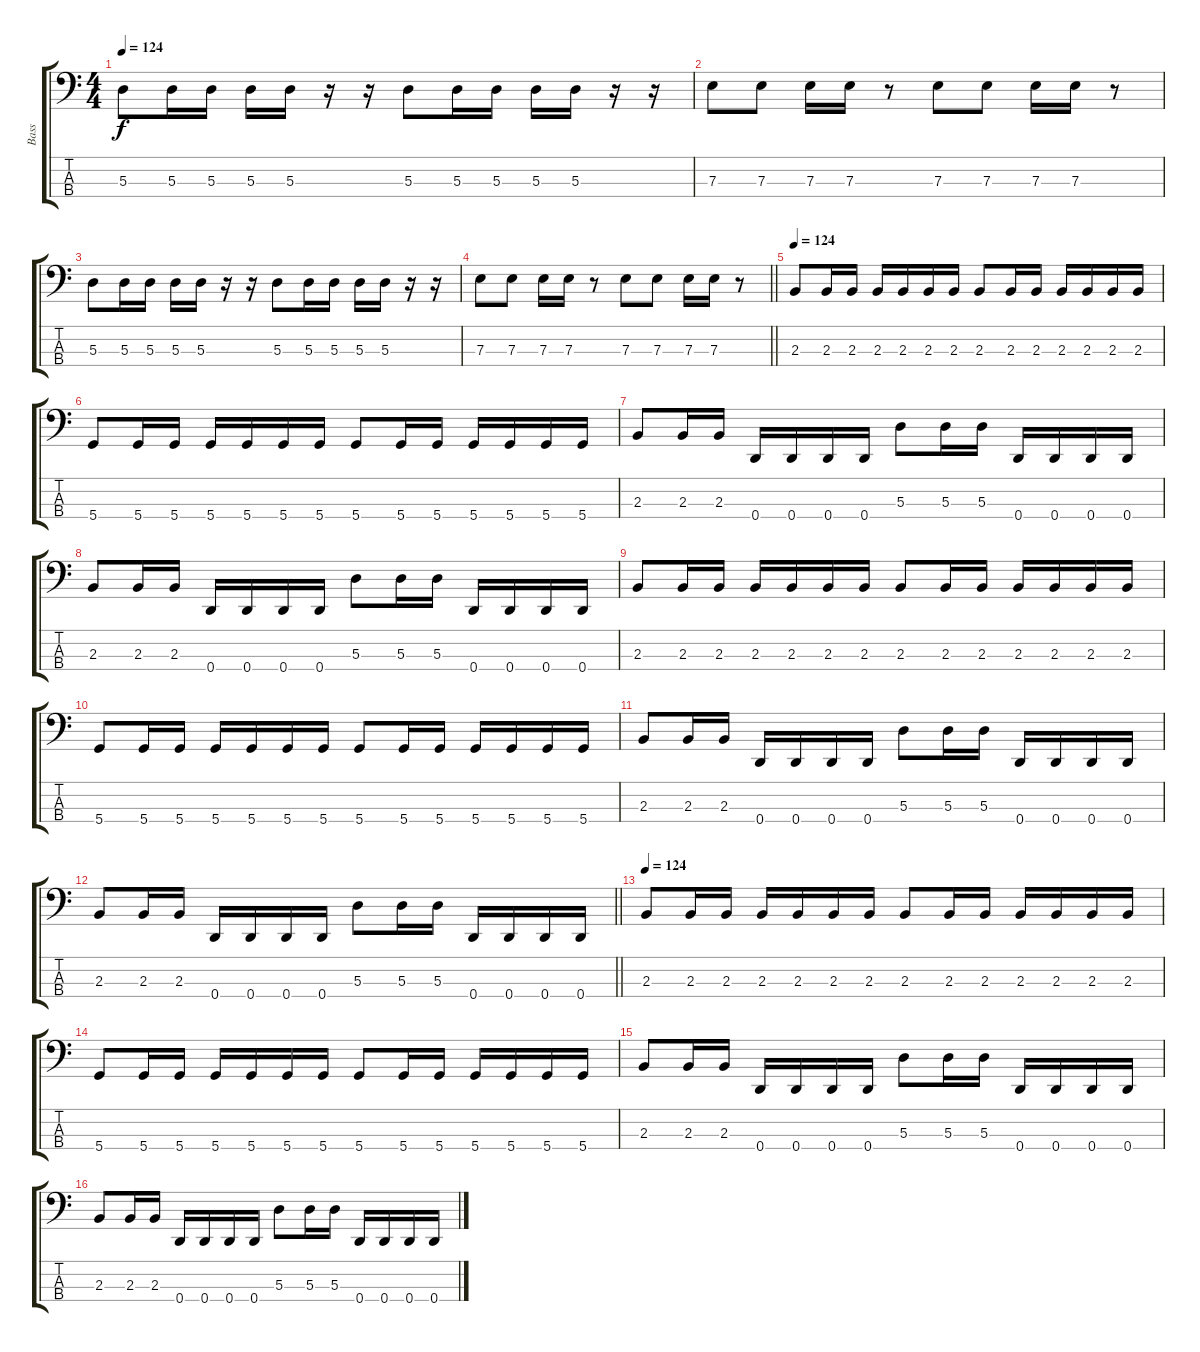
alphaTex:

\track ("Bass" "Bass") {instrument electricbasspick}
\staff {score tabs}
\tuning (G2 D2 A1 D1) {hide}
\ts (4 4)
\section ("" "")
\tempo 124
\clef f4
\ks c
5.3.8{dy f} 5.3.16 5.3.16 5.3.16 5.3.16 r.16 r.16 5.3.8 5.3.16 5.3.16 5.3.16 5.3.16 r.16 r.16 |
7.3.8 7.3.8 7.3.16 7.3.16 r.8 7.3.8 7.3.8 7.3.16 7.3.16 r.8 |
5.3.8 5.3.16 5.3.16 5.3.16 5.3.16 r.16 r.16 5.3.8 5.3.16 5.3.16 5.3.16 5.3.16 r.16 r.16 |
\barLineRight lightlight
7.3.8 7.3.8 7.3.16 7.3.16 r.8 7.3.8 7.3.8 7.3.16 7.3.16 r.8 |
\section ("" "")
\tempo 124
2.3.8 2.3.16 2.3.16 2.3.16 2.3.16 2.3.16 2.3.16 2.3.8 2.3.16 2.3.16 2.3.16 2.3.16 2.3.16 2.3.16 |
5.4.8 5.4.16 5.4.16 5.4.16 5.4.16 5.4.16 5.4.16 5.4.8 5.4.16 5.4.16 5.4.16 5.4.16 5.4.16 5.4.16 |
2.3.8 2.3.16 2.3.16 0.4.16 0.4.16 0.4.16 0.4.16 5.3.8 5.3.16 5.3.16 0.4.16 0.4.16 0.4.16 0.4.16 |
2.3.8 2.3.16 2.3.16 0.4.16 0.4.16 0.4.16 0.4.16 5.3.8 5.3.16 5.3.16 0.4.16 0.4.16 0.4.16 0.4.16 |
2.3.8 2.3.16 2.3.16 2.3.16 2.3.16 2.3.16 2.3.16 2.3.8 2.3.16 2.3.16 2.3.16 2.3.16 2.3.16 2.3.16 |
5.4.8 5.4.16 5.4.16 5.4.16 5.4.16 5.4.16 5.4.16 5.4.8 5.4.16 5.4.16 5.4.16 5.4.16 5.4.16 5.4.16 |
2.3.8 2.3.16 2.3.16 0.4.16 0.4.16 0.4.16 0.4.16 5.3.8 5.3.16 5.3.16 0.4.16 0.4.16 0.4.16 0.4.16 |
\barLineRight lightlight
2.3.8 2.3.16 2.3.16 0.4.16 0.4.16 0.4.16 0.4.16 5.3.8 5.3.16 5.3.16 0.4.16 0.4.16 0.4.16 0.4.16 |
\tempo 124
2.3.8 2.3.16 2.3.16 2.3.16 2.3.16 2.3.16 2.3.16 2.3.8 2.3.16 2.3.16 2.3.16 2.3.16 2.3.16 2.3.16 |
5.4.8 5.4.16 5.4.16 5.4.16 5.4.16 5.4.16 5.4.16 5.4.8 5.4.16 5.4.16 5.4.16 5.4.16 5.4.16 5.4.16 |
2.3.8 2.3.16 2.3.16 0.4.16 0.4.16 0.4.16 0.4.16 5.3.8 5.3.16 5.3.16 0.4.16 0.4.16 0.4.16 0.4.16 |
2.3.8 2.3.16 2.3.16 0.4.16 0.4.16 0.4.16 0.4.16 5.3.8 5.3.16 5.3.16 0.4.16 0.4.16 0.4.16 0.4.16
